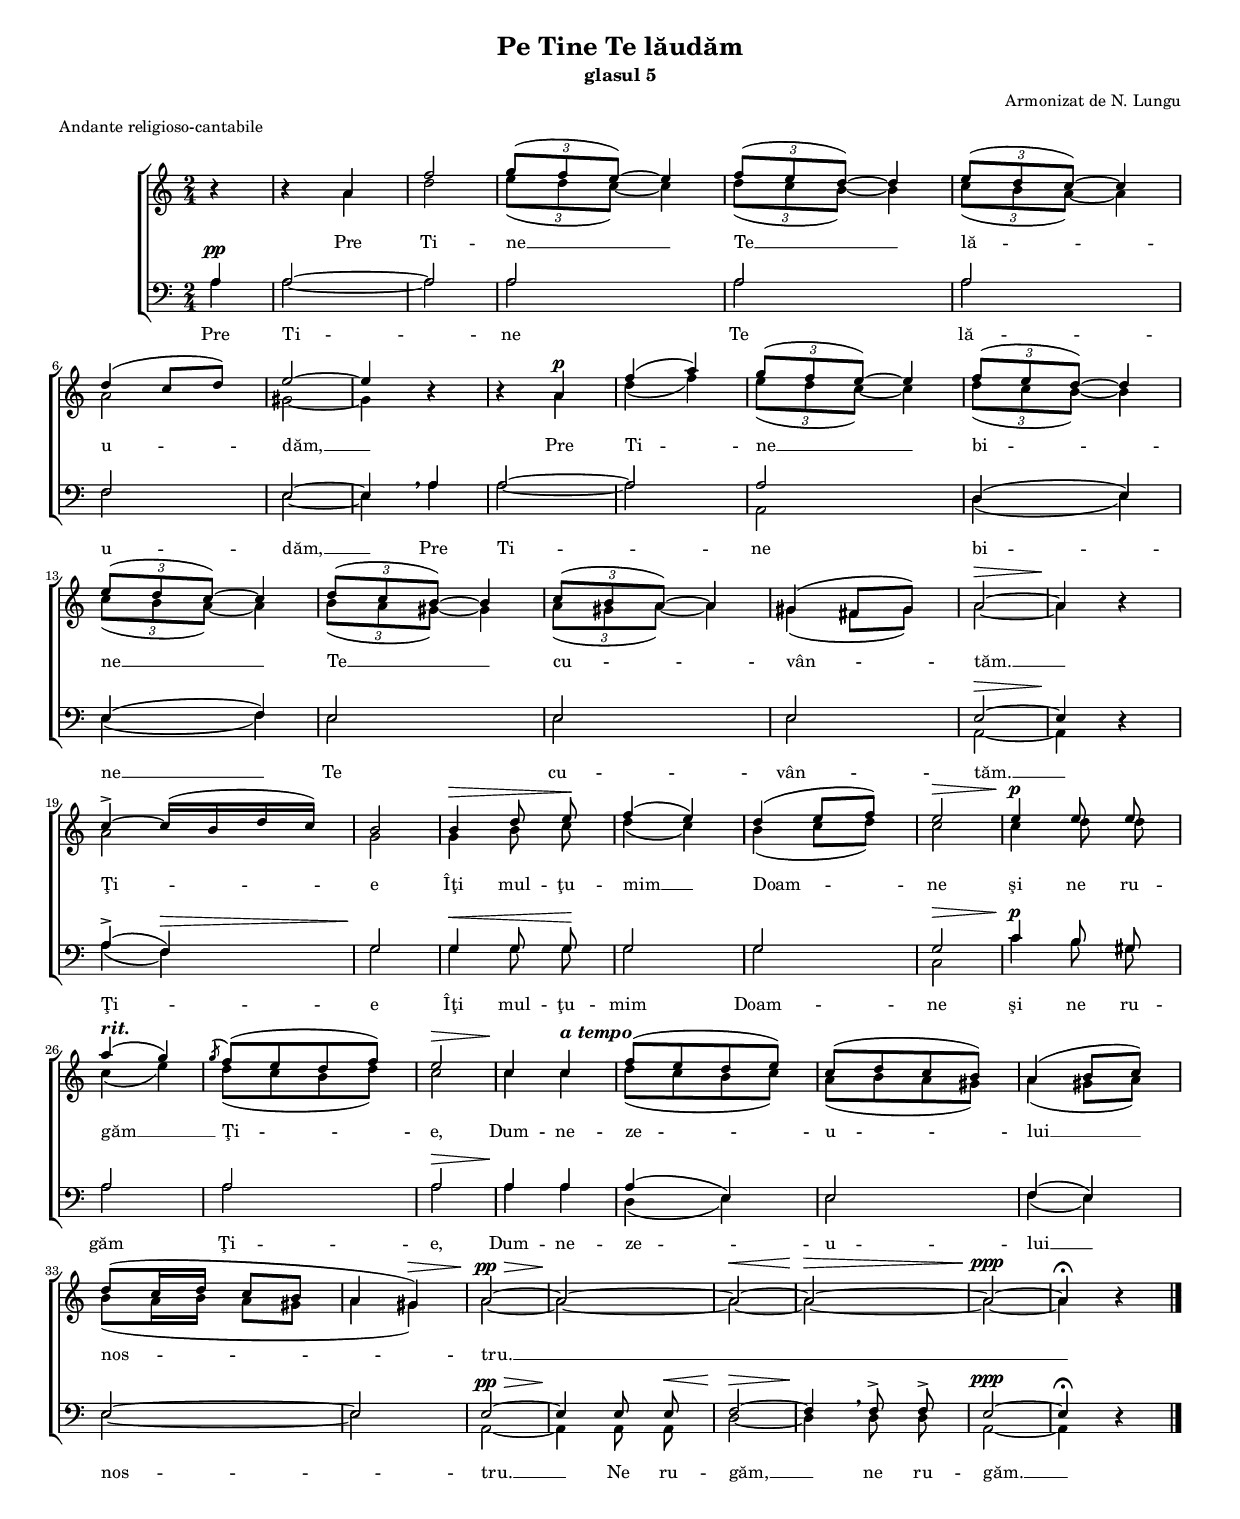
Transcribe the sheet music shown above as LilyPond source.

\version "2.19.80"
\include "defines.ly"
#(define myNoteSpacing 6.0)
midiTempo = 
  \midi {
    \tempo 4 = 80
    }


\include "preamble.ly"

\header {
  title = "Pe Tine Te lăudăm"
  subtitle = "glasul 5"
  composer = "Armonizat de N. Lungu"
  meter = "Andante religioso-cantabile"
}

global = {
  \globalPreamble
  \key a \minor
  \time 2/4
}

womenWords = \lyricmode {
  Pre Ti -- ne __ Te __ lă -- u -- dăm, __
  Pre Ti -- ne __ bi -- ne __ Te __ cu -- vân -- tăm. __
  Ţi -- e Îţi mul -- ţu -- mim __ Doam -- ne
  şi ne ru -- găm __ Ţi -- e, Dum -- ne -- ze -- u -- lui __ nos -- tru. __
}

menWords = \lyricmode {
  Pre Ti -- ne Te lă -- u -- dăm, __
  Pre Ti -- ne bi -- ne __ Te cu -- vân -- tăm. __
  Ţi -- e Îţi mul -- ţu -- mim Doam -- ne
  şi ne ru -- găm Ţi -- e, Dum -- ne -- ze -- u -- lui __ nos -- tru. __
  Ne ru -- găm, __ ne ru -- găm. __
}

sopMusic = \relative c' {
  % Pre Tine Te lăudăm,
  \partial 4 b'4\rest
  b4\rest a4
  f'2
  \tuplet 3/2 { g8[( f8 e8~)] } e4
  \tuplet 3/2 { f8[( e8 d8~)] } d4
  \tuplet 3/2 { e8[( d8 c8~)] } c4
  d4( c8[ d8])
  e2~
  e4

  % Pre Tine bine Te cuvântăm.
  b4\rest
  b4\rest a4^\p
  f'4( a4)
  \tuplet 3/2 { g8[( f8 e8~)] } e4
  \tuplet 3/2 { f8[( e8 d8~)] } d4
  \tuplet 3/2 { e8[( d8 c8~)] } c4
  \tuplet 3/2 { d8[( c8 b8~)] } b4
  \tuplet 3/2 { c8[( b8 a8~)] } a4
  gis4( fis8[ gis8)]
  a2~^\>
  a4\! b4\rest

  % Ţie Îţi mulţumim, Doamne,
  c4~^\accent c16([ b16 d16 c16])
  b2
  \autoBeamOff
  b4^\> d8 e8\!
  \autoBeamOn
  f4( e4)
  d4( e8[ f8)]
  e2^\>

  % Şi ne rugăm Ţie, Dumnezeului nostru
  \autoBeamOff
  e4\!^\p e8 e8
  \autoBeamOn
  a4(^\ritMarkup g4)
  \acciaccatura g8 f8([ e8 d8 f8)]
  e2^\>
  c4\! c4^\atempoMarkup
  f8([ e8 d8 e8)]
  c8([ d8 c8 b8)]
  a4( b8[ c8])
  d8([ c16 d16] c8[ b8]
  a4 gis4)^\>
  a2~\!^\pp^\>
  a2~\!
  a2~^\<
  a2~\!^\>
  a2~\!^\ppp
  a4^\fermata b4\rest \bar "|."
}

altoMusic = \relative c' {
  % Pre Tine Te lăudăm,
  \partial 4 b'4\rest
  b4\rest a4
  d2
  \tuplet 3/2 { e8[( d8 c8~)] } c4
  \tuplet 3/2 { d8[( c8 b8~)] } b4
  \tuplet 3/2 { c8[( b8 a8~)] } a4
  a2
  gis2~
  gis4

  % Pre Tine bine Te cuvântăm.
  b4\rest
  b4\rest a4
  d4( f4)
  \tuplet 3/2 { e8[( d8 c8~)] } c4
  \tuplet 3/2 { d8[( c8 b8~)] } b4
  \tuplet 3/2 { c8[( b8 a8~)] } a4
  \tuplet 3/2 { b8[( a8 gis8~)] } gis4
  \tuplet 3/2 { a8[( gis8 a8~)] } a4
  gis4( fis8[ gis8)]
  a2~
  a4 b4\rest

  % Ţie Îţi mulţumim, Doamne,
  a2
  g2
  \autoBeamOff
  g4 b8 c8
  \autoBeamOn
  d4( c4)
  b4( c8[ d8)]
  c2

  % Şi ne rugăm Ţie, Dumnezeului nostru
  \autoBeamOff
  c4 d8 d8
  \autoBeamOn
  c4( e4)
  d8([ c8 b8 d8)]
  c2
  c4 c4
  d8([ c8 b8 c8)]
  a8([ b8 a8 gis8)]
  a4( gis8[ a8])
  b8([ a16 b16] a8[ gis8]
  a4 gis4)
  a2~
  a2~
  a2~
  a2~
  a2~
  a4 b4\rest
}

tenorMusic = \relative c' {
  % Pre Tine Te lăudăm,
  \partial 4 a4^\pp
  a2~
  a2
  a2
  a2
  a2
  f2
  e2~
  e4 \breathe

  % Pre Tine bine Te cuvântăm.
  a4
  a2~
  a2
  a2
  d,4( e4)
  e4( f4)
  e2
  e2
  e2
  e2~^\>
  e4\! d4\rest

  % Ţie Îţi mulţumim, Doamne,
  a'4(^\accent f4)^\>
  g2\!
  \autoBeamOff
  g4^\< g8 g8\!
  g2
  g2
  g2^\>
  
  % Şi ne rugăm Ţie, Dumnezeului nostru  
  c4\!^\p b8 gis8
  \autoBeamOn
  a2
  a2
  a2^\>
  a4\! a4
  a4( e4)
  e2
  f4( e4)
  e2~
  e2
  e2~^\pp^\>
  e4\!

  % Ne rugăm, ne rugăm.
  \autoBeamOff
  e8 e8^\<
  f2~\!^\>
  f4\! \breathe f8^\accent f8^\accent
  \autoBeamOn
  e2~^\ppp
  e4^\fermata d4\rest
}

bassMusic = \relative c' {
  % Pre Tine Te lăudăm,
  \partial 4 a4
  a2~
  a2
  a2
  a2
  a2
  f2
  e2~
  e4 \breathe

  % Pre Tine bine Te cuvântăm.
  a4
  a2~
  a2
  a,2
  d4( e4)
  e4( f4)
  e2
  e2
  e2
  a,2~
  a4 d4\rest

  % Ţie Îţi mulţumim, Doamne,
  a'4( f4)
  g2
  \autoBeamOff
  g4 g8 g8
  g2
  g2
  c,2
  
  % Şi ne rugăm Ţie, Dumnezeului nostru  
  c'4 b8 gis8
  \autoBeamOn
  a2
  a2
  a2
  a4 a4
  d,4( e4)
  e2
  f4( e4)
  e2~
  e2
  a,2~
  a4

  % Ne rugăm, ne rugăm.
  \autoBeamOff
  a8 a8
  d2~
  d4 d8 d8
  \autoBeamOn
  a2~
  a4 d4\rest
}

\include "two-staves.ly"
